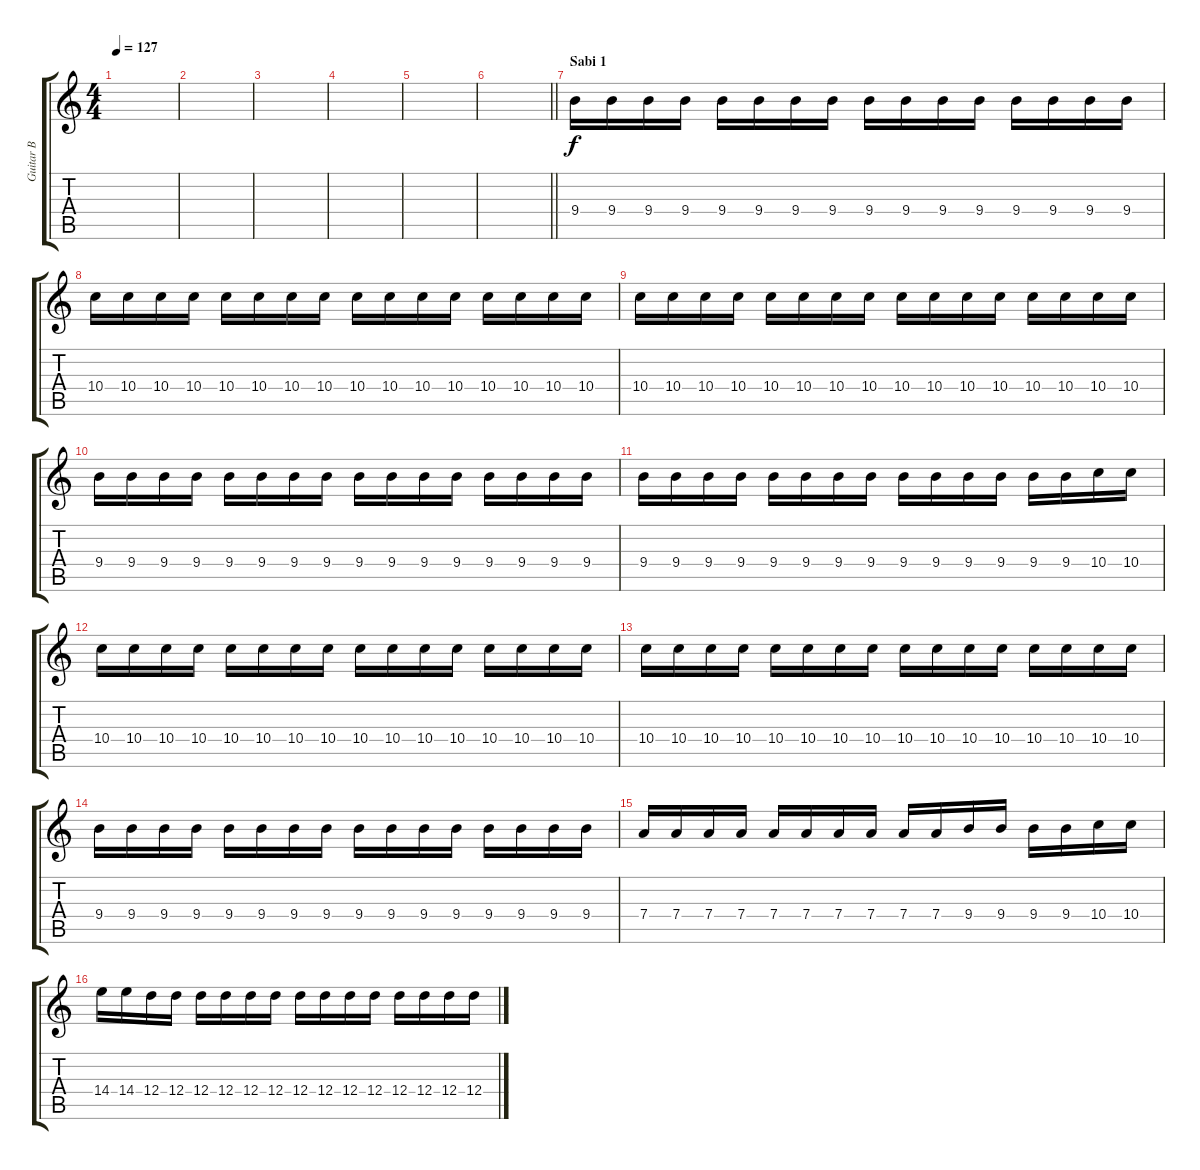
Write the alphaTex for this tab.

\track ("Guitar B" "Guitar B") {instrument synthbass1}
\staff {score tabs}
\tuning (E4 B3 G3 D3 A2 E2) {hide}
\ts (4 4)
\tempo 127
\clef g2
\ks c
|
|
|
|
|
\barLineRight lightlight
|
\section ("" "Sabi 1")
9.4.16 9.4.16 9.4.16 9.4.16 9.4.16 9.4.16 9.4.16 9.4.16 9.4.16 9.4.16 9.4.16 9.4.16 9.4.16 9.4.16 9.4.16 9.4.16 |
10.4.16 10.4.16 10.4.16 10.4.16 10.4.16 10.4.16 10.4.16 10.4.16 10.4.16 10.4.16 10.4.16 10.4.16 10.4.16 10.4.16 10.4.16 10.4.16 |
10.4.16 10.4.16 10.4.16 10.4.16 10.4.16 10.4.16 10.4.16 10.4.16 10.4.16 10.4.16 10.4.16 10.4.16 10.4.16 10.4.16 10.4.16 10.4.16 |
9.4.16 9.4.16 9.4.16 9.4.16 9.4.16 9.4.16 9.4.16 9.4.16 9.4.16 9.4.16 9.4.16 9.4.16 9.4.16 9.4.16 9.4.16 9.4.16 |
9.4.16 9.4.16 9.4.16 9.4.16 9.4.16 9.4.16 9.4.16 9.4.16 9.4.16 9.4.16 9.4.16 9.4.16 9.4.16 9.4.16 10.4.16 10.4.16 |
10.4.16 10.4.16 10.4.16 10.4.16 10.4.16 10.4.16 10.4.16 10.4.16 10.4.16 10.4.16 10.4.16 10.4.16 10.4.16 10.4.16 10.4.16 10.4.16 |
10.4.16 10.4.16 10.4.16 10.4.16 10.4.16 10.4.16 10.4.16 10.4.16 10.4.16 10.4.16 10.4.16 10.4.16 10.4.16 10.4.16 10.4.16 10.4.16 |
9.4.16 9.4.16 9.4.16 9.4.16 9.4.16 9.4.16 9.4.16 9.4.16 9.4.16 9.4.16 9.4.16 9.4.16 9.4.16 9.4.16 9.4.16 9.4.16 |
7.4.16 7.4.16 7.4.16 7.4.16 7.4.16 7.4.16 7.4.16 7.4.16 7.4.16 7.4.16 9.4.16 9.4.16 9.4.16 9.4.16 10.4.16 10.4.16 |
14.4.16 14.4.16 12.4.16 12.4.16 12.4.16 12.4.16 12.4.16 12.4.16 12.4.16 12.4.16 12.4.16 12.4.16 12.4.16 12.4.16 12.4.16 12.4.16
